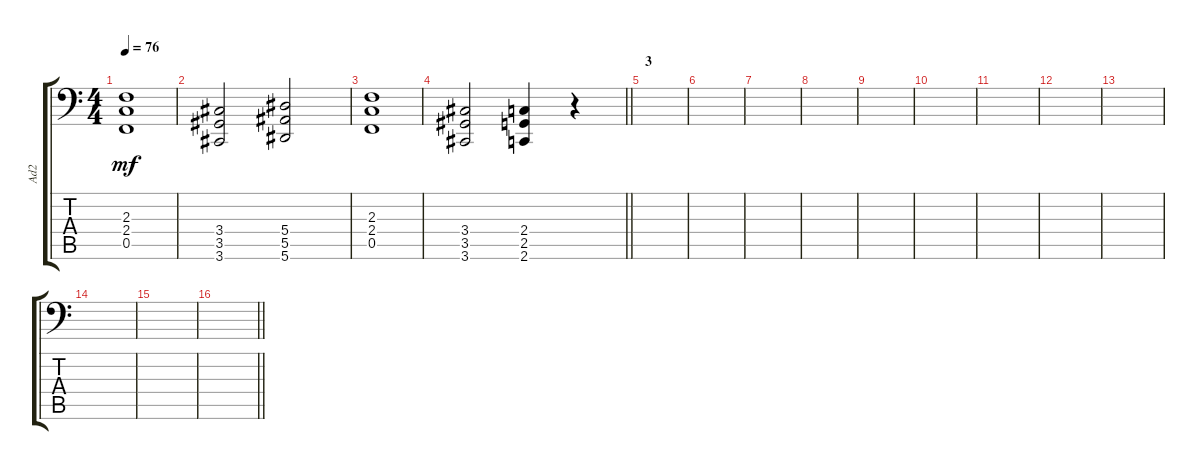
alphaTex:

\track ("Ad2" "Ad2") {instrument synthstrings2}
\staff {score tabs}
\tuning (C4 G3 Eb3 Bb2 F2 Bb1) {hide}
\ts (4 4)
\tempo 76
\clef f4
\ks c
(2.3 2.4 0.5).1{dy mf} |
(3.4 3.5 3.6).2 (5.4 5.5 5.6).2 |
(2.3 2.4 0.5).1 |
\barLineRight lightlight
(3.4 3.5 3.6).2 (2.4 2.5 2.6).4 r.4 |
\section ("" "3")
|
|
|
|
|
|
|
|
|
|
|
\barLineRight lightlight
